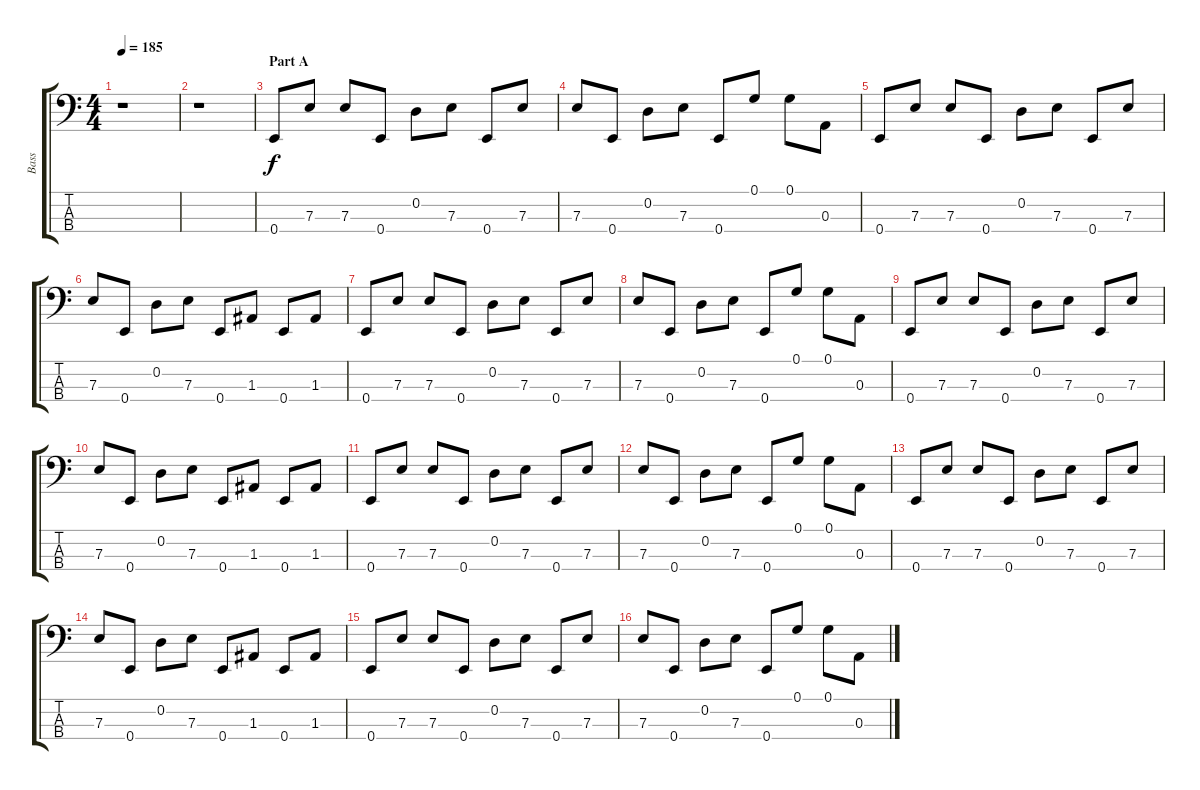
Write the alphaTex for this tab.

\track ("Bass" "Bass") {instrument electricbasspick}
\staff {score tabs}
\tuning (G2 D2 A1 E1) {hide}
\ts (4 4)
\tempo 185
\clef f4
\ks c
r.1{dy f} |
r.1 |
\section ("" "Part A")
0.4.8 7.3.8 7.3.8 0.4.8 0.2.8 7.3.8 0.4.8 7.3.8 |
7.3.8 0.4.8 0.2.8 7.3.8 0.4.8 0.1.8 0.1.8 0.3.8 |
0.4.8 7.3.8 7.3.8 0.4.8 0.2.8 7.3.8 0.4.8 7.3.8 |
7.3.8 0.4.8 0.2.8 7.3.8 0.4.8 1.3.8 0.4.8 1.3.8 |
0.4.8 7.3.8 7.3.8 0.4.8 0.2.8 7.3.8 0.4.8 7.3.8 |
7.3.8 0.4.8 0.2.8 7.3.8 0.4.8 0.1.8 0.1.8 0.3.8 |
0.4.8 7.3.8 7.3.8 0.4.8 0.2.8 7.3.8 0.4.8 7.3.8 |
7.3.8 0.4.8 0.2.8 7.3.8 0.4.8 1.3.8 0.4.8 1.3.8 |
0.4.8 7.3.8 7.3.8 0.4.8 0.2.8 7.3.8 0.4.8 7.3.8 |
7.3.8 0.4.8 0.2.8 7.3.8 0.4.8 0.1.8 0.1.8 0.3.8 |
0.4.8 7.3.8 7.3.8 0.4.8 0.2.8 7.3.8 0.4.8 7.3.8 |
7.3.8 0.4.8 0.2.8 7.3.8 0.4.8 1.3.8 0.4.8 1.3.8 |
0.4.8 7.3.8 7.3.8 0.4.8 0.2.8 7.3.8 0.4.8 7.3.8 |
7.3.8 0.4.8 0.2.8 7.3.8 0.4.8 0.1.8 0.1.8 0.3.8
